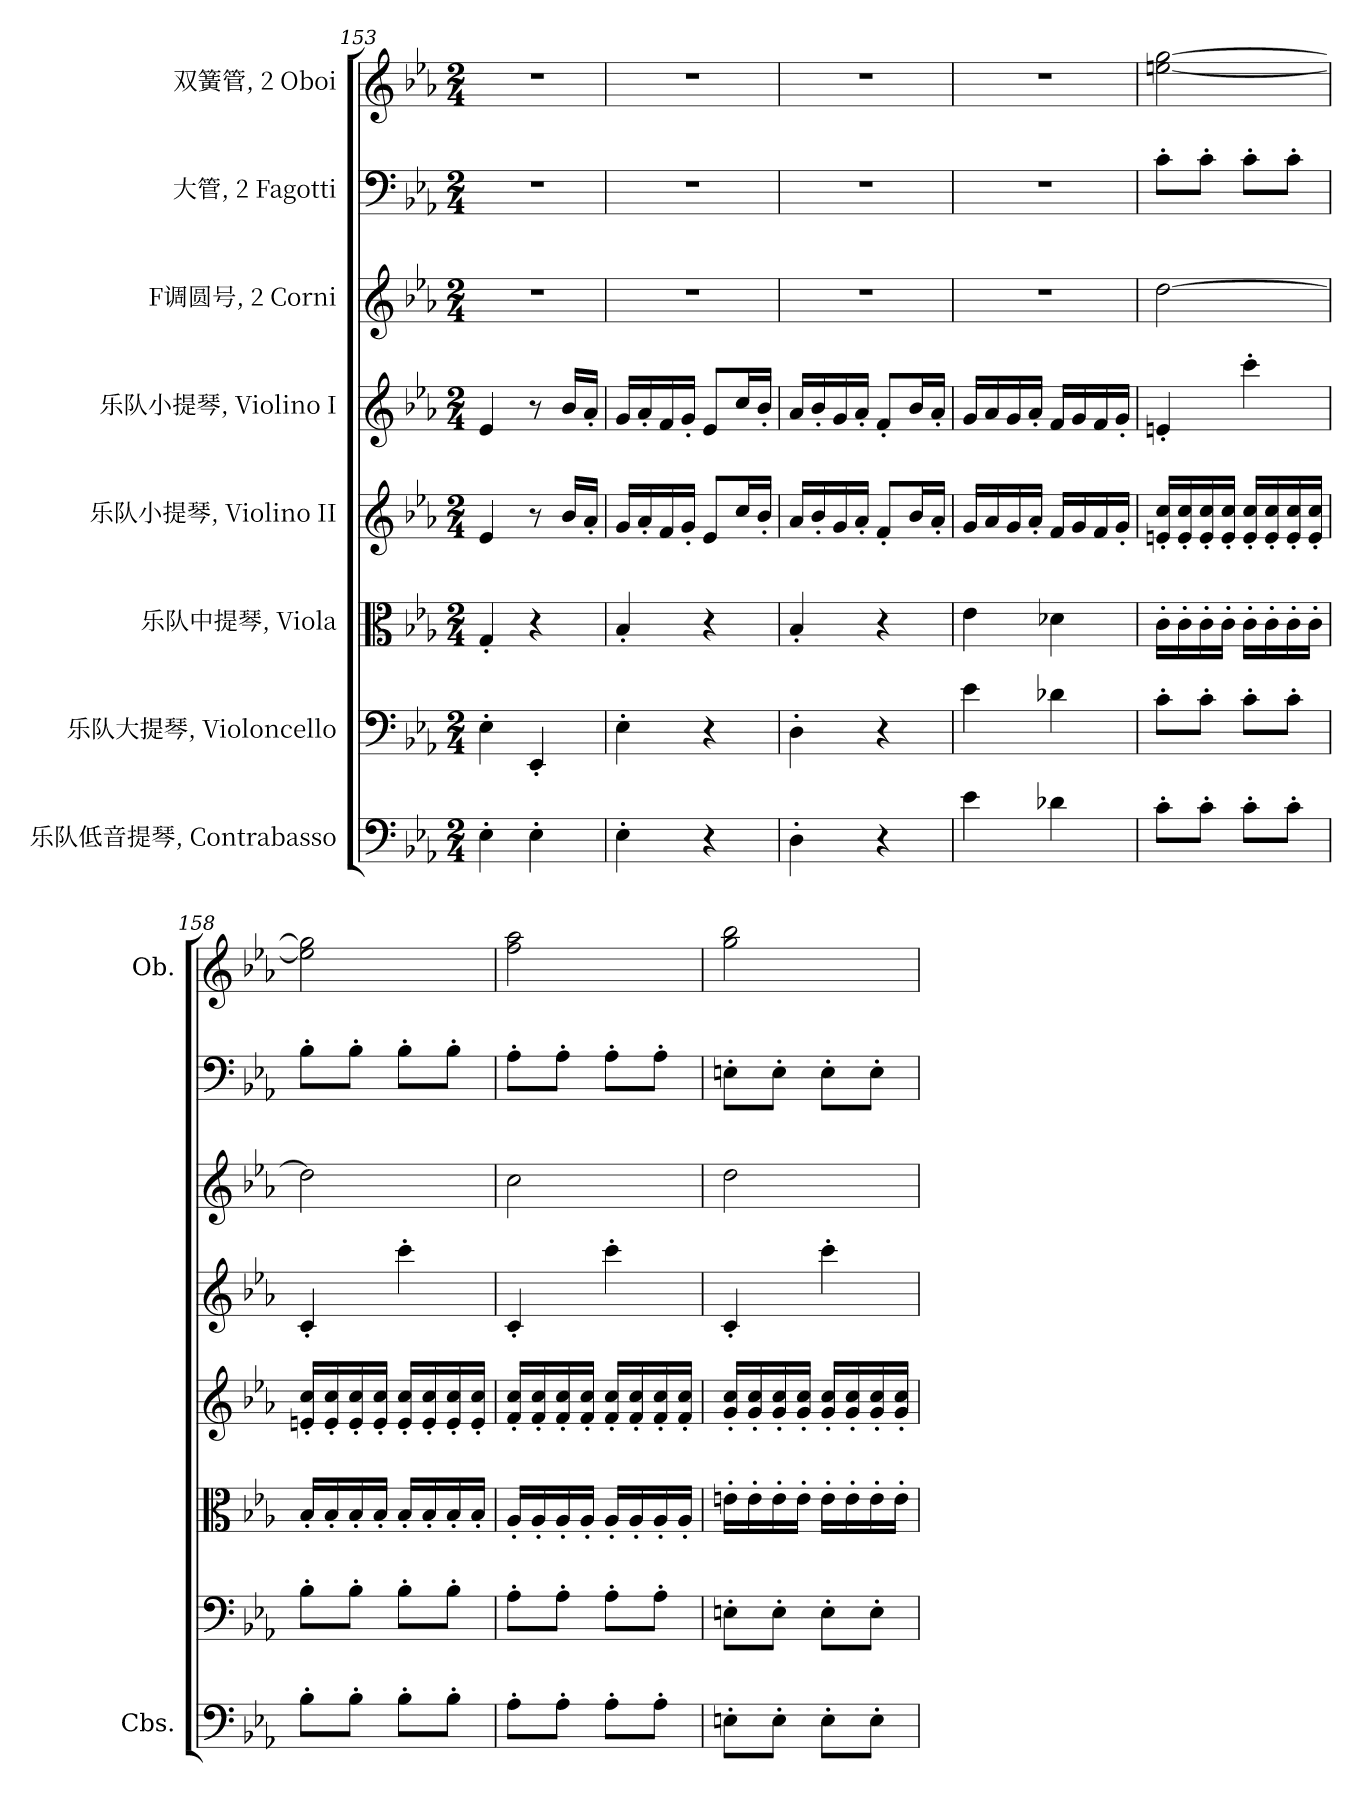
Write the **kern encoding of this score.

**kern	**kern	**kern	**kern	**kern	**kern	**kern	**kern
*part8	*part7	*part6	*part5	*part4	*part3	*part2	*part1
*staff8	*staff7	*staff6	*staff5	*staff4	*staff3	*staff2	*staff1
*I"乐队低音提琴, Contrabasso	*I"乐队大提琴, Violoncello	*I"乐队中提琴, Viola	*I"乐队小提琴, Violino II	*I"乐队小提琴, Violino I	*I"F调圆号, 2 Corni	*I"大管, 2 Fagotti	*I"双簧管, 2 Oboi
*I'Cbs.	*	*	*	*	*	*	*I'Ob.
*clefF4	*clefF4	*clefC3	*clefG2	*clefG2	*clefG2	*clefF4	*clefG2
*ITrd7c12	*	*	*	*	*ITrd4c7	*	*
*k[b-e-a-]	*k[b-e-a-]	*k[b-e-a-]	*k[b-e-a-]	*k[b-e-a-]	*k[b-e-a-d-]	*k[b-e-a-]	*k[b-e-a-]
*M2/4	*M2/4	*M2/4	*M2/4	*M2/4	*M2/4	*M2/4	*M2/4
=153	=153	=153	=153	=153	=153	=153	=153
4EE-'\	4E-'\	4G'/	4e-/	4e-/	2r	2r	2r
4EE-'\	4EE-'/	4r	8r	8r	.	.	.
.	.	.	16b-/LL	16b-/LL	.	.	.
.	.	.	16a-'/JJ	16a-'/JJ	.	.	.
=154	=154	=154	=154	=154	=154	=154	=154
4EE-'\	4E-'\	4B-'/	16g/LL	16g/LL	2r	2r	2r
.	.	.	16a-'/	16a-'/	.	.	.
.	.	.	16f/	16f/	.	.	.
.	.	.	16g'/JJ	16g'/JJ	.	.	.
4r	4r	4r	8e-/L	8e-/L	.	.	.
.	.	.	16cc/L	16cc/L	.	.	.
.	.	.	16b-'/JJ	16b-'/JJ	.	.	.
=155	=155	=155	=155	=155	=155	=155	=155
4DD'\	4D'\	4B-'/	16a-/LL	16a-/LL	2r	2r	2r
.	.	.	16b-'/	16b-'/	.	.	.
.	.	.	16g/	16g/	.	.	.
.	.	.	16a-'/JJ	16a-'/JJ	.	.	.
4r	4r	4r	8f'/L	8f'/L	.	.	.
.	.	.	16b-/L	16b-/L	.	.	.
.	.	.	16a-'/JJ	16a-'/JJ	.	.	.
!!LO:PB:g=z
=156	=156	=156	=156	=156	=156	=156	=156
4E-\	4e-\	4e-\	16g/LL	16g/LL	2r	2r	2r
.	.	.	16a-/	16a-/	.	.	.
.	.	.	16g/	16g/	.	.	.
.	.	.	16a-'/JJ	16a-'/JJ	.	.	.
4D-X\	4d-X\	4d-X\	16f/LL	16f/LL	.	.	.
.	.	.	16g/	16g/	.	.	.
.	.	.	16f/	16f/	.	.	.
.	.	.	16g'/JJ	16g'/JJ	.	.	.
=157	=157	=157	=157	=157	=157	=157	=157
8C'\L	8c'\L	16c'\LL	16en/' 16cc/'LL	4en'/	[2g\	8c'\L	[2een\ [2gg\
.	.	16c'\	16e/' 16cc/'	.	.	.	.
8C'\J	8c'\J	16c'\	16e/' 16cc/'	.	.	8c'\J	.
.	.	16c'\JJ	16e/' 16cc/'JJ	.	.	.	.
8C'\L	8c'\L	16c'\LL	16e/' 16cc/'LL	4ccc'\	.	8c'\L	.
.	.	16c'\	16e/' 16cc/'	.	.	.	.
8C'\J	8c'\J	16c'\	16e/' 16cc/'	.	.	8c'\J	.
.	.	16c'\JJ	16e/' 16cc/'JJ	.	.	.	.
=158	=158	=158	=158	=158	=158	=158	=158
8BB-'\L	8B-'\L	16B-'/LL	16en/' 16cc/'LL	4c'/	2g\]	8B-'\L	2ee\] 2gg\]
.	.	16B-'/	16e/' 16cc/'	.	.	.	.
8BB-'\J	8B-'\J	16B-'/	16e/' 16cc/'	.	.	8B-'\J	.
.	.	16B-'/JJ	16e/' 16cc/'JJ	.	.	.	.
8BB-'\L	8B-'\L	16B-'/LL	16e/' 16cc/'LL	4ccc'\	.	8B-'\L	.
.	.	16B-'/	16e/' 16cc/'	.	.	.	.
8BB-'\J	8B-'\J	16B-'/	16e/' 16cc/'	.	.	8B-'\J	.
.	.	16B-'/JJ	16e/' 16cc/'JJ	.	.	.	.
=159	=159	=159	=159	=159	=159	=159	=159
8AA-'\L	8A-'\L	16A-'/LL	16f/' 16cc/'LL	4c'/	2f\	8A-'\L	2ff\ 2aa-\
.	.	16A-'/	16f/' 16cc/'	.	.	.	.
8AA-'\J	8A-'\J	16A-'/	16f/' 16cc/'	.	.	8A-'\J	.
.	.	16A-'/JJ	16f/' 16cc/'JJ	.	.	.	.
8AA-'\L	8A-'\L	16A-'/LL	16f/' 16cc/'LL	4ccc'\	.	8A-'\L	.
.	.	16A-'/	16f/' 16cc/'	.	.	.	.
8AA-'\J	8A-'\J	16A-'/	16f/' 16cc/'	.	.	8A-'\J	.
.	.	16A-'/JJ	16f/' 16cc/'JJ	.	.	.	.
=160	=160	=160	=160	=160	=160	=160	=160
8EEn'\L	8En'\L	16en'\LL	16g/' 16cc/'LL	4c'/	2g\	8En'\L	2gg\ 2bb-\
.	.	16e'\	16g/' 16cc/'	.	.	.	.
8EE'\J	8E'\J	16e'\	16g/' 16cc/'	.	.	8E'\J	.
.	.	16e'\JJ	16g/' 16cc/'JJ	.	.	.	.
8EE'\L	8E'\L	16e'\LL	16g/' 16cc/'LL	4ccc'\	.	8E'\L	.
.	.	16e'\	16g/' 16cc/'	.	.	.	.
8EE'\J	8E'\J	16e'\	16g/' 16cc/'	.	.	8E'\J	.
.	.	16e'\JJ	16g/' 16cc/'JJ	.	.	.	.
=	=	=	=	=	=	=	=
*-	*-	*-	*-	*-	*-	*-	*-
